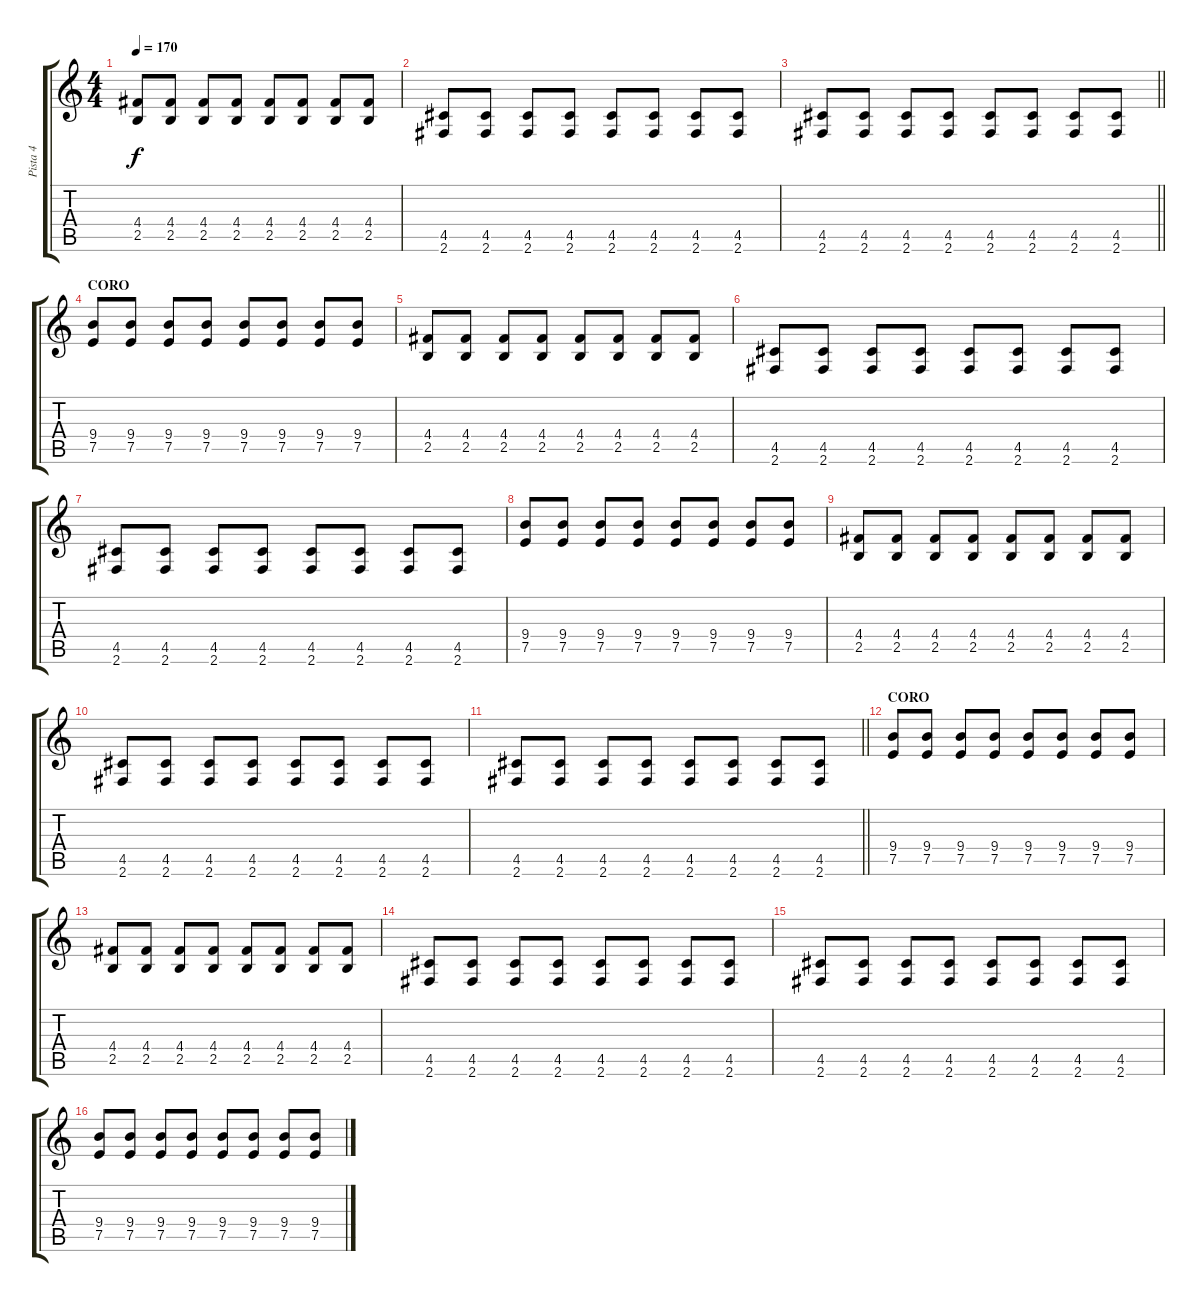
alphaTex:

\track ("Pista 4" "Pista 4") {instrument distortionguitar}
\staff {score tabs}
\tuning (E4 B3 G3 D3 A2 E2) {hide}
\ts (4 4)
\tempo 170
\clef g2
\ks c
(4.4 2.5).8{dy f} (4.4 2.5).8 (4.4 2.5).8 (4.4 2.5).8 (4.4 2.5).8 (4.4 2.5).8 (4.4 2.5).8 (4.4 2.5).8 |
(4.5 2.6).8 (4.5 2.6).8 (4.5 2.6).8 (4.5 2.6).8 (4.5 2.6).8 (4.5 2.6).8 (4.5 2.6).8 (4.5 2.6).8 |
\barLineRight lightlight
(4.5 2.6).8 (4.5 2.6).8 (4.5 2.6).8 (4.5 2.6).8 (4.5 2.6).8 (4.5 2.6).8 (4.5 2.6).8 (4.5 2.6).8 |
\section ("" "CORO")
(9.4 7.5).8 (9.4 7.5).8 (9.4 7.5).8 (9.4 7.5).8 (9.4 7.5).8 (9.4 7.5).8 (9.4 7.5).8 (9.4 7.5).8 |
(4.4 2.5).8 (4.4 2.5).8 (4.4 2.5).8 (4.4 2.5).8 (4.4 2.5).8 (4.4 2.5).8 (4.4 2.5).8 (4.4 2.5).8 |
(4.5 2.6).8 (4.5 2.6).8 (4.5 2.6).8 (4.5 2.6).8 (4.5 2.6).8 (4.5 2.6).8 (4.5 2.6).8 (4.5 2.6).8 |
(4.5 2.6).8 (4.5 2.6).8 (4.5 2.6).8 (4.5 2.6).8 (4.5 2.6).8 (4.5 2.6).8 (4.5 2.6).8 (4.5 2.6).8 |
(9.4 7.5).8 (9.4 7.5).8 (9.4 7.5).8 (9.4 7.5).8 (9.4 7.5).8 (9.4 7.5).8 (9.4 7.5).8 (9.4 7.5).8 |
(4.4 2.5).8 (4.4 2.5).8 (4.4 2.5).8 (4.4 2.5).8 (4.4 2.5).8 (4.4 2.5).8 (4.4 2.5).8 (4.4 2.5).8 |
(4.5 2.6).8 (4.5 2.6).8 (4.5 2.6).8 (4.5 2.6).8 (4.5 2.6).8 (4.5 2.6).8 (4.5 2.6).8 (4.5 2.6).8 |
\barLineRight lightlight
(4.5 2.6).8 (4.5 2.6).8 (4.5 2.6).8 (4.5 2.6).8 (4.5 2.6).8 (4.5 2.6).8 (4.5 2.6).8 (4.5 2.6).8 |
\section ("" "CORO")
(9.4 7.5).8 (9.4 7.5).8 (9.4 7.5).8 (9.4 7.5).8 (9.4 7.5).8 (9.4 7.5).8 (9.4 7.5).8 (9.4 7.5).8 |
(4.4 2.5).8 (4.4 2.5).8 (4.4 2.5).8 (4.4 2.5).8 (4.4 2.5).8 (4.4 2.5).8 (4.4 2.5).8 (4.4 2.5).8 |
(4.5 2.6).8 (4.5 2.6).8 (4.5 2.6).8 (4.5 2.6).8 (4.5 2.6).8 (4.5 2.6).8 (4.5 2.6).8 (4.5 2.6).8 |
(4.5 2.6).8 (4.5 2.6).8 (4.5 2.6).8 (4.5 2.6).8 (4.5 2.6).8 (4.5 2.6).8 (4.5 2.6).8 (4.5 2.6).8 |
(9.4 7.5).8 (9.4 7.5).8 (9.4 7.5).8 (9.4 7.5).8 (9.4 7.5).8 (9.4 7.5).8 (9.4 7.5).8 (9.4 7.5).8
